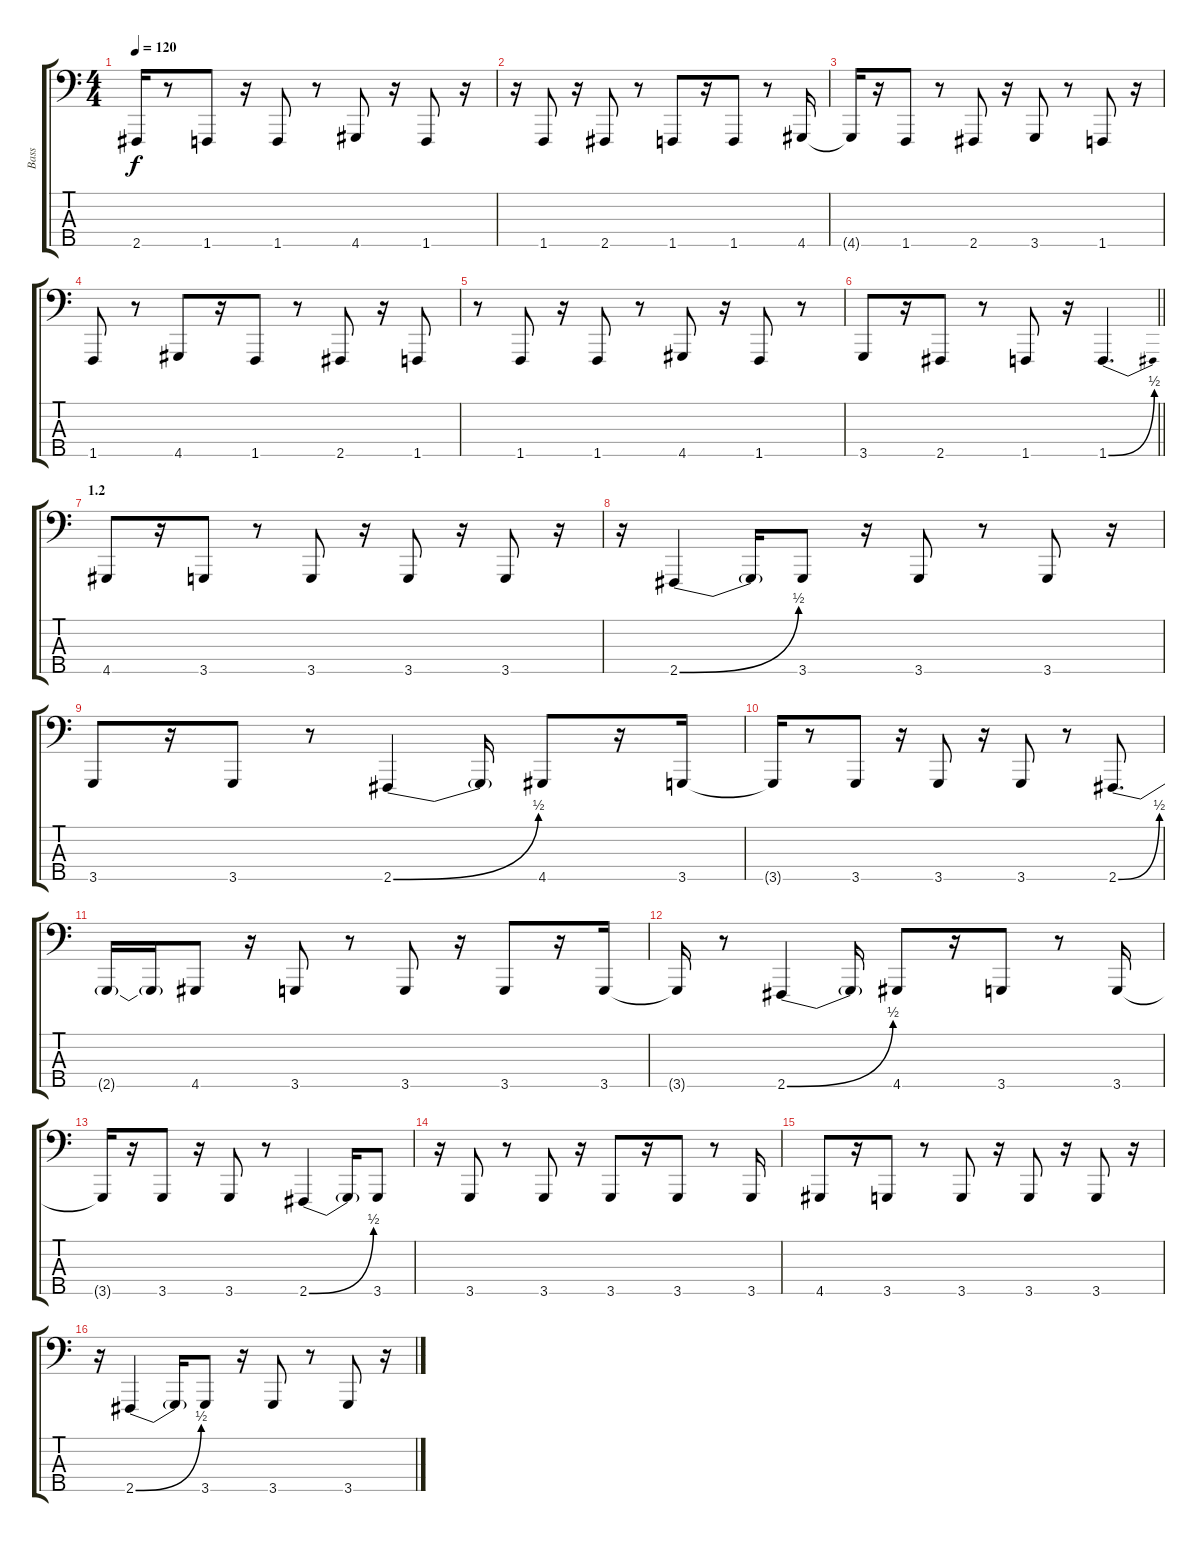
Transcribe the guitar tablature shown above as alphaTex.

\track ("Bass" "Bass") {instrument slapbass2}
\staff {score tabs}
\tuning (C2 G1 D1 A0 E0) {hide}
\ts (4 4)
\tempo 120
\clef f4
\ks c
2.5{t}.16{dy f} r.8 1.5.8 r.16 1.5.8 r.8 4.5.8 r.16 1.5.8 r.16 |
r.16 1.5.8 r.16 2.5.8 r.8 1.5.8 r.16 1.5.8 r.8 4.5.16 |
4.5{t}.16 r.16 1.5.8 r.8 2.5.8 r.16 3.5.8 r.8 1.5.8 r.16 |
1.5.8 r.8 4.5.8 r.16 1.5.8 r.8 2.5.8 r.16 1.5.8 |
r.8 1.5.8 r.16 1.5.8 r.8 4.5.8 r.16 1.5.8 r.8 |
\barLineRight lightlight
3.5.8 r.16 2.5.8 r.8 1.5.8 r.16 1.5{be (bend 0 0 60 2)}.4{d} |
\section ("" "1.2")
4.5.8 r.16 3.5.8 r.8 3.5.8 r.16 3.5.8 r.16 3.5.8 r.16 |
r.16 2.5{be (bend 0 0 60 2)}.4 2.5{t}.16 3.5.8 r.16 3.5.8 r.8 3.5.8 r.16 |
3.5.8 r.16 3.5.8 r.8 2.5{be (bend 0 0 60 2)}.4 2.5{t}.16 4.5.8 r.16 3.5.16 |
3.5{t}.16 r.8 3.5.8 r.16 3.5.8 r.16 3.5.8 r.8 2.5{be (bend 0 0 60 2)}.8{d} |
2.5{t}.16 2.5{t}.16 4.5.8 r.16 3.5.8 r.8 3.5.8 r.16 3.5.8 r.16 3.5.16 |
3.5{t}.16 r.8 2.5{be (bend 0 0 60 2)}.4 2.5{t}.16 4.5.8 r.16 3.5.8 r.8 3.5.16 |
3.5{t}.16 r.16 3.5.8 r.16 3.5.8 r.8 2.5{be (bend 0 0 60 2)}.4 2.5{t}.16 3.5.8 |
r.16 3.5.8 r.8 3.5.8 r.16 3.5.8 r.16 3.5.8 r.8 3.5.16 |
4.5.8 r.16 3.5.8 r.8 3.5.8 r.16 3.5.8 r.16 3.5.8 r.16 |
r.16 2.5{be (bend 0 0 60 2)}.4 2.5{t}.16 3.5.8 r.16 3.5.8 r.8 3.5.8 r.16
